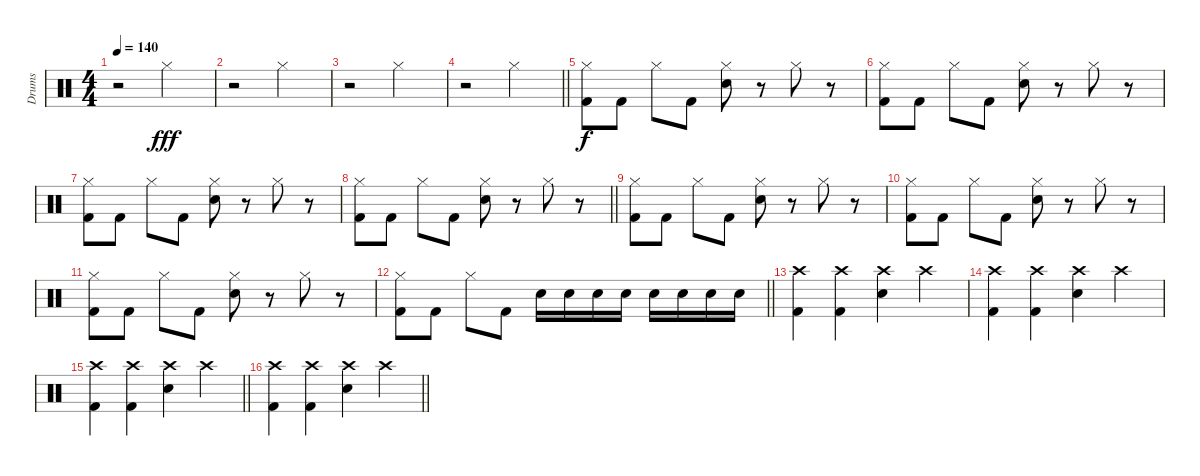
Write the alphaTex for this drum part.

\track ("Drums" "Drums") {instrument percussion}
\staff {score}
\articulation defaults
\ts (4 4)
\tempo 140
\clef neutral
\ks c
r.2{dy fff} "Hi-Hat (closed)".2 |
r.2 "Hi-Hat (closed)".2 |
r.2 "Hi-Hat (closed)".2 |
\barLineRight lightlight
r.2 "Hi-Hat (closed)".2 |
("Hi-Hat (closed)" "Kick (hit) 2").8{dy f} "Kick (hit) 2".8 "Hi-Hat (closed)".8 "Kick (hit) 2".8 ("Hi-Hat (closed)" "Electric Snare (hit)").8 r.8 "Hi-Hat (closed)".8 r.8 |
("Hi-Hat (closed)" "Kick (hit) 2").8 "Kick (hit) 2".8 "Hi-Hat (closed)".8 "Kick (hit) 2".8 ("Hi-Hat (closed)" "Electric Snare (hit)").8 r.8 "Hi-Hat (closed)".8 r.8 |
("Hi-Hat (closed)" "Kick (hit) 2").8 "Kick (hit) 2".8 "Hi-Hat (closed)".8 "Kick (hit) 2".8 ("Hi-Hat (closed)" "Electric Snare (hit)").8 r.8 "Hi-Hat (closed)".8 r.8 |
\barLineRight lightlight
("Hi-Hat (closed)" "Kick (hit) 2").8 "Kick (hit) 2".8 "Hi-Hat (closed)".8 "Kick (hit) 2".8 ("Hi-Hat (closed)" "Electric Snare (hit)").8 r.8 "Hi-Hat (closed)".8 r.8 |
("Hi-Hat (closed)" "Kick (hit) 2").8 "Kick (hit) 2".8 "Hi-Hat (closed)".8 "Kick (hit) 2".8 ("Hi-Hat (closed)" "Electric Snare (hit)").8 r.8 "Hi-Hat (closed)".8 r.8 |
("Hi-Hat (closed)" "Kick (hit) 2").8 "Kick (hit) 2".8 "Hi-Hat (closed)".8 "Kick (hit) 2".8 ("Hi-Hat (closed)" "Electric Snare (hit)").8 r.8 "Hi-Hat (closed)".8 r.8 |
("Hi-Hat (closed)" "Kick (hit) 2").8 "Kick (hit) 2".8 "Hi-Hat (closed)".8 "Kick (hit) 2".8 ("Hi-Hat (closed)" "Electric Snare (hit)").8 r.8 "Hi-Hat (closed)".8 r.8 |
\barLineRight lightlight
("Hi-Hat (closed)" "Kick (hit) 2").8 "Kick (hit) 2".8 "Hi-Hat (closed)".8 "Kick (hit) 2".8 "Electric Snare (hit)".16 "Electric Snare (hit)".16 "Electric Snare (hit)".16 "Electric Snare (hit)".16 "Electric Snare (hit)".16 "Electric Snare (hit)".16 "Electric Snare (hit)".16 "Electric Snare (hit)".16 |
("Crash high (hit)" "Kick (hit) 2").4 ("Crash high (hit)" "Kick (hit) 2").4 ("Crash high (hit)" "Electric Snare (hit)").4 "Crash high (hit)".4 |
("Crash high (hit)" "Kick (hit) 2").4 ("Crash high (hit)" "Kick (hit) 2").4 ("Crash high (hit)" "Electric Snare (hit)").4 "Crash high (hit)".4 |
\barLineRight lightlight
("Crash high (hit)" "Kick (hit) 2").4 ("Crash high (hit)" "Kick (hit) 2").4 ("Crash high (hit)" "Electric Snare (hit)").4 "Crash high (hit)".4 |
\barLineRight lightlight
("Crash high (hit)" "Kick (hit) 2").4 ("Crash high (hit)" "Kick (hit) 2").4 ("Crash high (hit)" "Electric Snare (hit)").4 "Crash high (hit)".4
